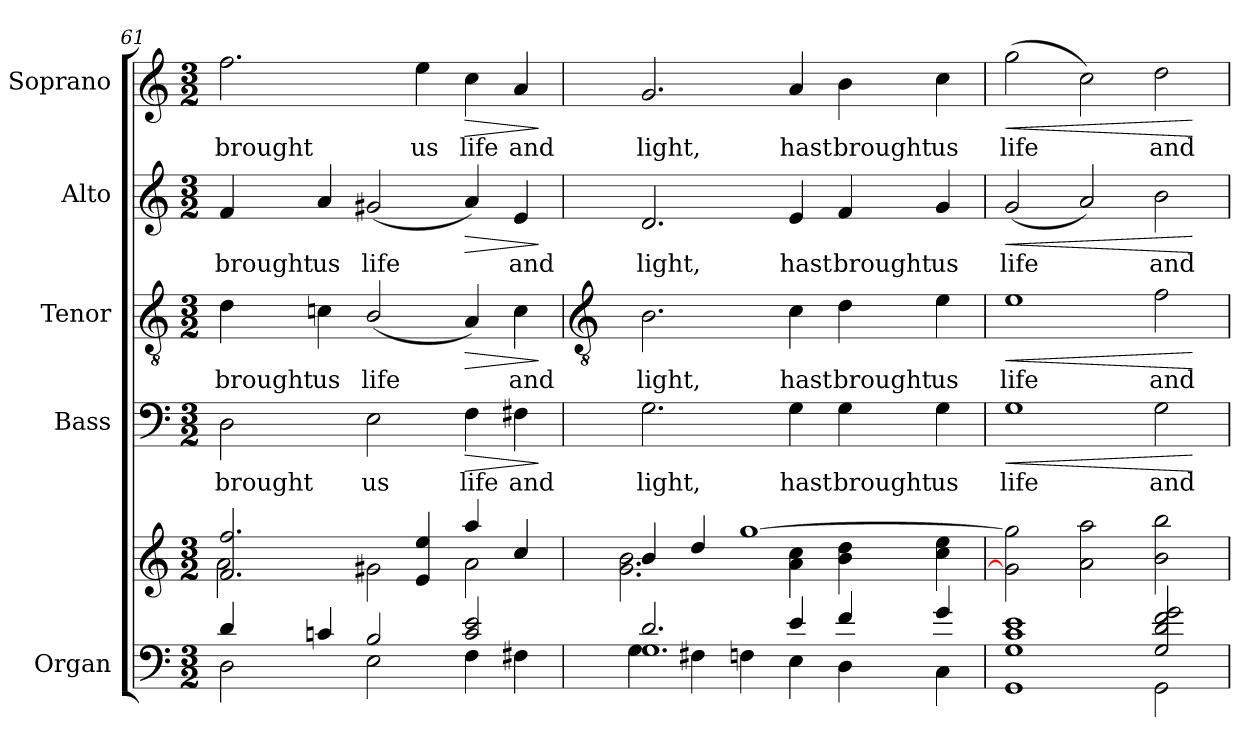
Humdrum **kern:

**kern	**kern	**kern	**text	**dynam	**kern	**text	**dynam	**kern	**text	**dynam	**kern	**text	**dynam
*part5	*part5	*part4	*part4	*part4	*part3	*part3	*part3	*part2	*part2	*part2	*part1	*part1	*part1
*staff6	*staff5	*staff4	*staff4	*staff4	*staff3	*staff3	*staff3	*staff2	*staff2	*staff2	*staff1	*staff1	*staff1
*I"Organ	*	*I"Bass	*	*	*I"Tenor	*	*	*I"Alto	*	*	*I"Soprano	*	*
*	*	*I'B.	*	*	*I'T	*	*	*I'A.	*	*	*I'S.	*	*
*clefF4	*clefG2	*clefF4	*	*	*clefGv2	*	*	*clefG2	*	*	*clefG2	*	*
*k[]	*k[]	*k[]	*	*	*k[]	*	*	*k[]	*	*	*k[]	*	*
*C:	*C:	*C:	*	*	*C:	*	*	*C:	*	*	*C:	*	*
*M3/2	*M3/2	*M3/2	*	*	*M3/2	*	*	*M3/2	*	*	*M3/2	*	*
=61	=61	=61	=61	=61	=61	=61	=61	=61	=61	=61	=61	=61	=61
*^	*	*	*	*	*	*	*	*	*	*	*	*	*
!	!LO:N:vis=1	!	!	!LO:LY:b	!	!	!LO:LY:b	!	!	!LO:LY:b	!	!	!LO:LY:b	!
*	*^	*^	*	*	*	*	*	*	*	*	*	*	*	*
4d/	1.ryy	2D\	2.f/ 2.ff/	2a\	2D	brought	.	4d	brought	.	4f	brought	.	2.ff	brought	.
!	!	!	!	!	!	!	!	!	!LO:LY:b	!	!	!LO:LY:b	!	!	!	!
4cn/	.	.	.	.	.	.	.	4cn	us	.	4a	us	.	.	.	.
!	!	!	!	!	!	!LO:LY:b	!	!	!LO:LY:b	!	!	!LO:LY:b	!	!	!	!
2B/	.	2E\	.	2g#X\	2E	us	.	(<2B/	life	.	(<2g#X	life	.	.	.	.
!	!	!	!	!	!	!	!	!	!	!	!	!	!	!	!LO:LY:b	!
.	.	.	4e/ 4ee/	.	.	.	.	.	.	.	.	.	.	4ee	us	.
!	!	!	!	!	!	!LO:LY:b	!LO:HP:b	!	!	!LO:HP:b	!	!	!LO:HP:b	!	!LO:LY:b	!LO:HP:b
2c/ 2e/	.	4F\	4aa/	2a\	4F	life	>	4A)	.	>	4a)	.	>	4cc	life	>
!	!	!	!	!	!	!LO:LY:b	!	!	!LO:LY:b	!	!	!LO:LY:b	!	!	!LO:LY:b	!
.	.	4F#X\	4cc/	.	4F#X	and	.	4c	and	.	4e	and	.	4a	and	.
*v	*v	*v	*	*	*	*	*	*	*	*	*	*	*	*	*	*
*	*v	*v	*	*	*	*	*	*	*	*	*	*	*	*
.	.	.	.	]	.	.	]	.	.	]	.	.	]
!!LO:LB:g=z
=62	=62	=62	=62	=62	=62	=62	=62	=62	=62	=62	=62	=62	=62
*	*	*	*	*	*clefGv2	*	*	*	*	*	*	*	*
*^	*^	*	*	*	*	*	*	*	*	*	*	*	*
*	*^	*	*	*	*	*	*	*	*	*	*	*	*	*	*
!	!	!	!	!	!	!LO:LY:b	!	!	!LO:LY:b	!	!	!LO:LY:b	!	!	!LO:LY:b	!
2.d/	1.G\	4G\	4b/	2.g\ 2.b\	2.G	light,	.	2.B	light,	.	2.d	light,	.	2.g	light,	.
.	.	4F#X\	4dd/	.	.	.	.	.	.	.	.	.	.	.	.	.
.	.	4Fn\	[1gg/	.	.	.	.	.	.	.	.	.	.	.	.	.
!	!	!	!	!	!	!LO:LY:b	!	!	!LO:LY:b	!	!	!LO:LY:b	!	!	!LO:LY:b	!
4e/	.	4E\	.	4a\ 4cc\	4G	hast	.	4c	hast	.	4e	hast	.	4a	hast	.
!	!	!	!	!	!	!LO:LY:b	!	!	!LO:LY:b	!	!	!LO:LY:b	!	!	!LO:LY:b	!
4f/	.	4D\	.	4b\ 4dd\	4G	brought	.	4d	brought	.	4f	brought	.	4b	brought	.
!	!	!	!	!	!	!LO:LY:b	!	!	!LO:LY:b	!	!	!LO:LY:b	!	!	!LO:LY:b	!
4g/	.	4C\	.	4cc\ 4ee\	4G	us	.	4e	us	.	4g	us	.	4cc	us	.
=63	=63	=63	=63	=63	=63	=63	=63	=63	=63	=63	=63	=63	=63	=63	=63	=63
!	!LO:N:vis=1	!	!	!LO:N:vis=1	!	!LO:LY:b	!LO:HP:b	!	!LO:LY:b	!LO:HP:b	!	!LO:LY:b	!LO:HP:b	!	!LO:LY:b	!LO:HP:b
1G/ 1c/ 1e/	1.ryy	1GG\	2g\] 2gg\]	1.ryy	1G	life	<	1e\	life	<	(<2g	life	<	(2gg	life	<
.	.	.	2a\ 2aa\	.	.	.	.	.	.	.	2a)	.	.	2cc)	.	.
!	!	!	!	!	!	!LO:LY:b	!	!	!LO:LY:b	!	!	!LO:LY:b	!	!	!LO:LY:b	!
2G/ 2d/ 2f/ 2g/	.	2GG\	2b\ 2bb\	.	2G	and	.	2f	and	.	2b	and	.	2dd	and	.
*v	*v	*v	*	*	*	*	*	*	*	*	*	*	*	*	*	*
*	*v	*v	*	*	*	*	*	*	*	*	*	*	*	*
.	.	.	.	[	.	.	[	.	.	[	.	.	[
=	=	=	=	=	=	=	=	=	=	=	=	=	=
*-	*-	*-	*-	*-	*-	*-	*-	*-	*-	*-	*-	*-	*-
